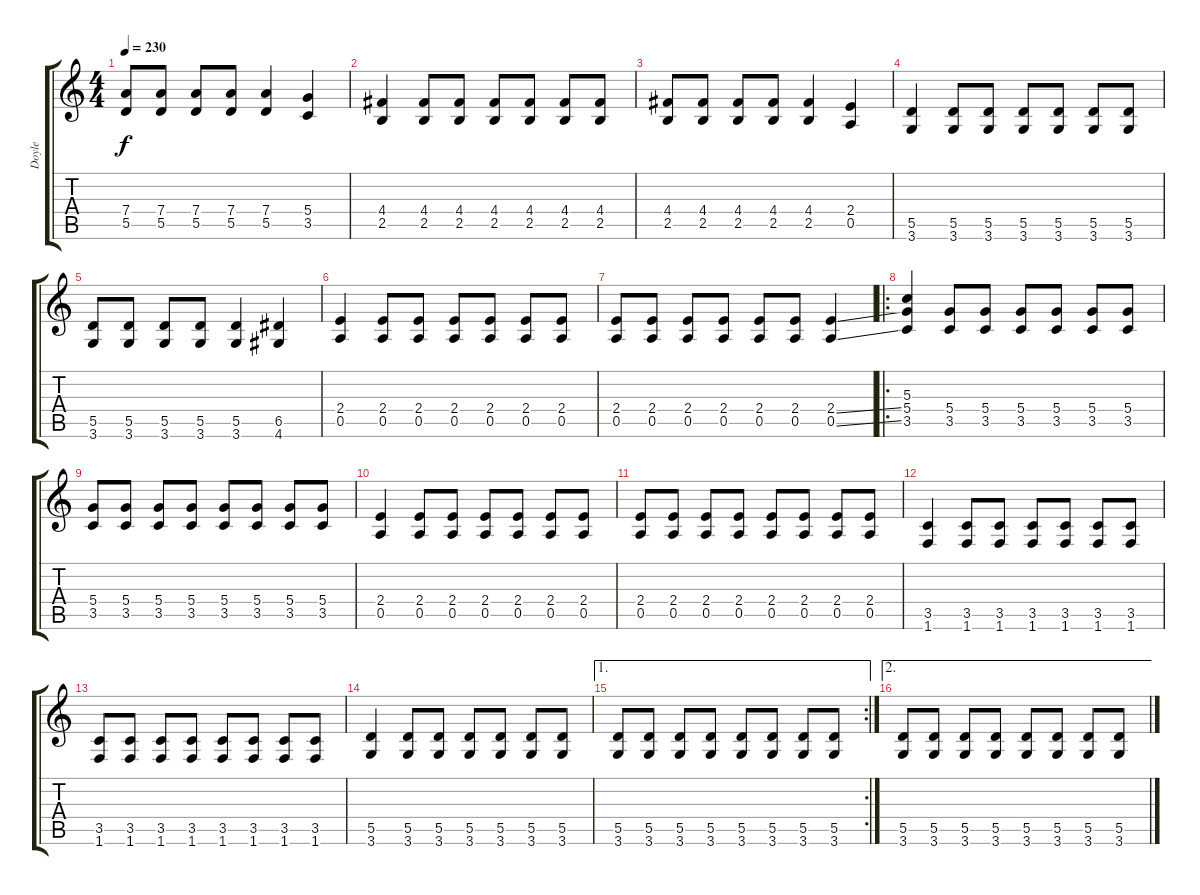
\track ("Doyle" "Doyle") {instrument distortionguitar}
\staff {score tabs}
\tuning (E4 B3 G3 D3 A2 E2) {hide}
\ts (4 4)
\tempo 230
\clef g2
\ks c
(7.4 5.5).8{dy f} (7.4 5.5).8 (7.4 5.5).8 (7.4 5.5).8 (7.4 5.5).4 (5.4 3.5).4 |
(4.4 2.5).4 (4.4 2.5).8 (4.4 2.5).8 (4.4 2.5).8 (4.4 2.5).8 (4.4 2.5).8 (4.4 2.5).8 |
(4.4 2.5).8 (4.4 2.5).8 (4.4 2.5).8 (4.4 2.5).8 (4.4 2.5).4 (2.4 0.5).4 |
(5.5 3.6).4 (5.5 3.6).8 (5.5 3.6).8 (5.5 3.6).8 (5.5 3.6).8 (5.5 3.6).8 (5.5 3.6).8 |
(5.5 3.6).8 (5.5 3.6).8 (5.5 3.6).8 (5.5 3.6).8 (5.5 3.6).4 (6.5 4.6).4 |
(2.4 0.5).4 (2.4 0.5).8 (2.4 0.5).8 (2.4 0.5).8 (2.4 0.5).8 (2.4 0.5).8 (2.4 0.5).8 |
(2.4 0.5).8 (2.4 0.5).8 (2.4 0.5).8 (2.4 0.5).8 (2.4 0.5).8 (2.4 0.5).8 (2.4{ss} 0.5{ss}).4 |
\ro
(5.3 5.4 3.5).4 (5.4 3.5).8 (5.4 3.5).8 (5.4 3.5).8 (5.4 3.5).8 (5.4 3.5).8 (5.4 3.5).8 |
(5.4 3.5).8 (5.4 3.5).8 (5.4 3.5).8 (5.4 3.5).8 (5.4 3.5).8 (5.4 3.5).8 (5.4 3.5).8 (5.4 3.5).8 |
(2.4 0.5).4 (2.4 0.5).8 (2.4 0.5).8 (2.4 0.5).8 (2.4 0.5).8 (2.4 0.5).8 (2.4 0.5).8 |
(2.4 0.5).8 (2.4 0.5).8 (2.4 0.5).8 (2.4 0.5).8 (2.4 0.5).8 (2.4 0.5).8 (2.4 0.5).8 (2.4 0.5).8 |
(3.5 1.6).4 (3.5 1.6).8 (3.5 1.6).8 (3.5 1.6).8 (3.5 1.6).8 (3.5 1.6).8 (3.5 1.6).8 |
(3.5 1.6).8 (3.5 1.6).8 (3.5 1.6).8 (3.5 1.6).8 (3.5 1.6).8 (3.5 1.6).8 (3.5 1.6).8 (3.5 1.6).8 |
(5.5 3.6).4 (5.5 3.6).8 (5.5 3.6).8 (5.5 3.6).8 (5.5 3.6).8 (5.5 3.6).8 (5.5 3.6).8 |
\ae 1
\rc 2
(5.5 3.6).8 (5.5 3.6).8 (5.5 3.6).8 (5.5 3.6).8 (5.5 3.6).8 (5.5 3.6).8 (5.5 3.6).8 (5.5 3.6).8 |
\ae 2
(5.5 3.6).8 (5.5 3.6).8 (5.5 3.6).8 (5.5 3.6).8 (5.5 3.6).8 (5.5 3.6).8 (5.5 3.6).8 (5.5 3.6).8
